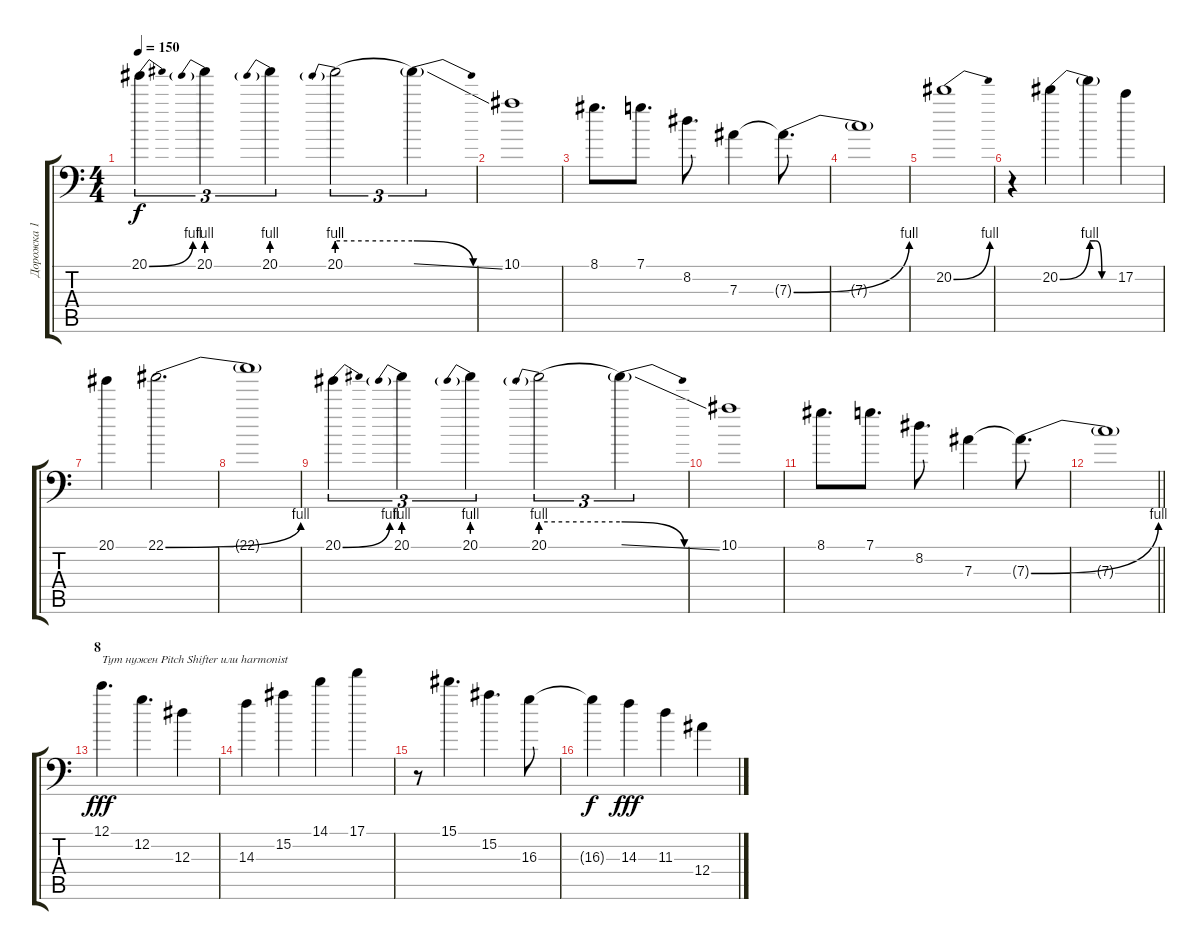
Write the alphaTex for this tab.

\track ("Дорожка 1" "Дорожка 1") {instrument overdrivenguitar}
\staff {score tabs}
\tuning (C4 G3 Eb3 Bb2 F2 Bb1) {hide}
\ts (4 4)
\tempo 150
\clef f4
\ks c
20.1{be (bend 0 0 60 4)}.4{tu (3 2) dy f} 20.1{be (prebend 0 4 60 4)}.4{tu (3 2)} 20.1{be (prebend 0 4 60 4)}.4{tu (3 2)} 20.1{be (prebend 0 4 60 4)}.2{tu (3 2)} 20.1{be (release 0 4 60 0) ss t}.4{tu (3 2)} |
10.1.1 |
8.1.8{d} 7.1.8{d} 8.2.8{d} 7.3.4 7.3{be (bend 0 0 60 4) t}.8{d} |
7.3{t}.1 |
20.2{be (bend 0 0 60 4)}.1 |
r.4 20.2{be (bend 0 0 60 4)}.4 20.2{be (custom 0 4 15 4 30 0 60 0) t}.4 17.2.4 |
20.1.4 22.1{be (bend 0 0 60 4)}.2{d} |
22.1{t}.1 |
20.1{be (bend 0 0 60 4)}.4{tu (3 2)} 20.1{be (prebend 0 4 60 4)}.4{tu (3 2)} 20.1{be (prebend 0 4 60 4)}.4{tu (3 2)} 20.1{be (prebend 0 4 60 4)}.2{tu (3 2)} 20.1{be (release 0 4 60 0) ss t}.4{tu (3 2)} |
10.1.1 |
8.1.8{d} 7.1.8{d} 8.2.8{d} 7.3.4 7.3{be (bend 0 0 60 4) t}.8{d} |
\barLineRight lightlight
7.3{t}.1 |
\section ("" "8")
12.1.4{d txt "Тут нужен Pitch Shifter или harmonist" dy fff} 12.2.4{d} 12.3.4 |
14.3.4 15.2.4 14.1.4 17.1.4 |
r.8 15.1.4{d} 15.2.4{d} 16.3.8 |
16.3{t}.4{dy f} 14.3.4{dy fff} 11.3.4 12.4.4
